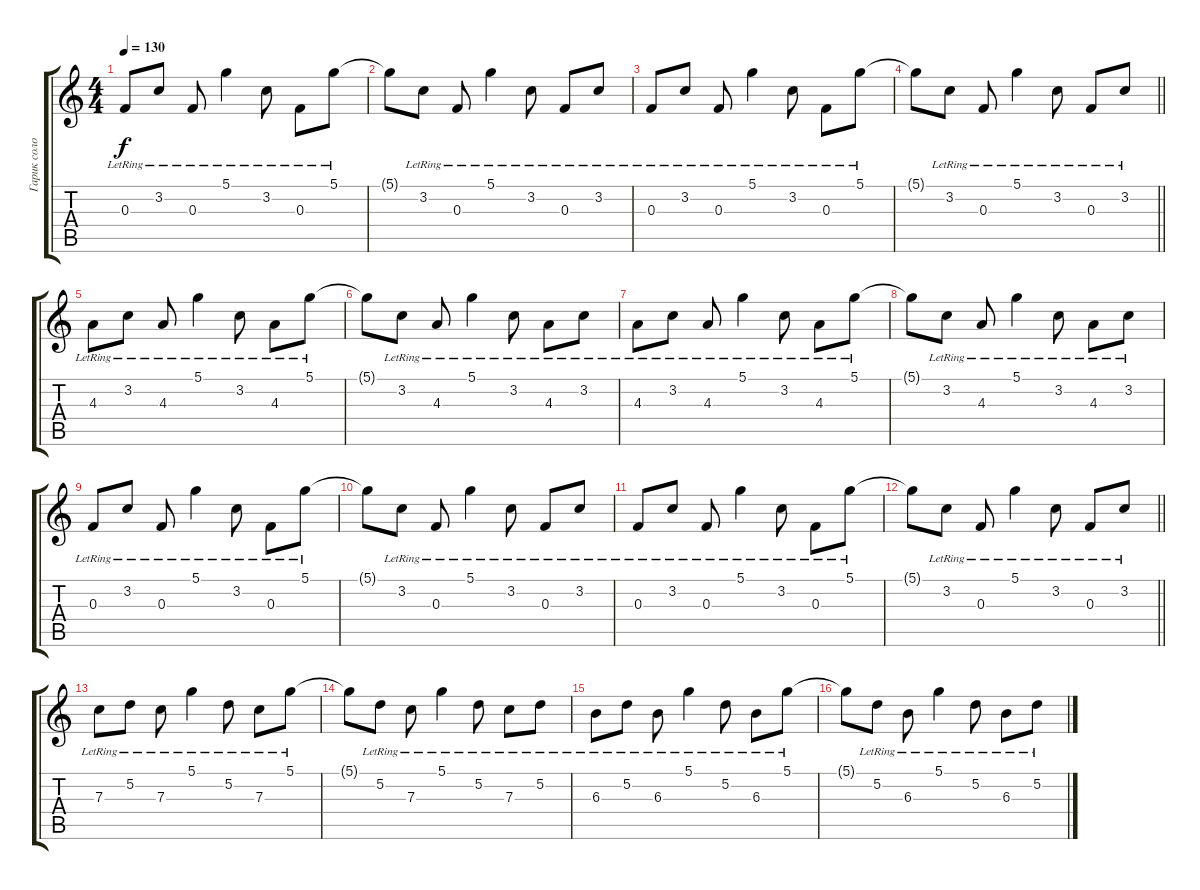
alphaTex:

\track ("Гарик соло" "Гарик соло") {instrument acousticguitarsteel}
\staff {score tabs}
\tuning (D4 A3 F3 C3 G2 C2) {hide}
\ts (4 4)
\tempo 130
\clef g2
\ks c
0.3{lr}.8{dy f} 3.2{lr}.8 0.3{lr}.8 5.1{lr}.4 3.2{lr}.8 0.3{lr}.8 5.1{lr}.8 |
5.1{t}.8 3.2{lr}.8 0.3{lr}.8 5.1{lr}.4 3.2{lr}.8 0.3{lr}.8 3.2{lr}.8 |
0.3{lr}.8 3.2{lr}.8 0.3{lr}.8 5.1{lr}.4 3.2{lr}.8 0.3{lr}.8 5.1{lr}.8 |
\barLineRight lightlight
5.1{t}.8 3.2{lr}.8 0.3{lr}.8 5.1{lr}.4 3.2{lr}.8 0.3{lr}.8 3.2{lr}.8 |
4.3{lr}.8 3.2{lr}.8 4.3{lr}.8 5.1{lr}.4 3.2{lr}.8 4.3{lr}.8 5.1{lr}.8 |
5.1{t}.8 3.2{lr}.8 4.3{lr}.8 5.1{lr}.4 3.2{lr}.8 4.3{lr}.8 3.2{lr}.8 |
4.3{lr}.8 3.2{lr}.8 4.3{lr}.8 5.1{lr}.4 3.2{lr}.8 4.3{lr}.8 5.1{lr}.8 |
5.1{t}.8 3.2{lr}.8 4.3{lr}.8 5.1{lr}.4 3.2{lr}.8 4.3{lr}.8 3.2{lr}.8 |
0.3{lr}.8 3.2{lr}.8 0.3{lr}.8 5.1{lr}.4 3.2{lr}.8 0.3{lr}.8 5.1{lr}.8 |
5.1{t}.8 3.2{lr}.8 0.3{lr}.8 5.1{lr}.4 3.2{lr}.8 0.3{lr}.8 3.2{lr}.8 |
0.3{lr}.8 3.2{lr}.8 0.3{lr}.8 5.1{lr}.4 3.2{lr}.8 0.3{lr}.8 5.1{lr}.8 |
\barLineRight lightlight
5.1{t}.8 3.2{lr}.8 0.3{lr}.8 5.1{lr}.4 3.2{lr}.8 0.3{lr}.8 3.2{lr}.8 |
7.3{lr}.8 5.2{lr}.8 7.3{lr}.8 5.1{lr}.4 5.2{lr}.8 7.3{lr}.8 5.1{lr}.8 |
5.1{t}.8 5.2{lr}.8 7.3{lr}.8 5.1{lr}.4 5.2{lr}.8 7.3{lr}.8 5.2{lr}.8 |
6.3{lr}.8 5.2{lr}.8 6.3{lr}.8 5.1{lr}.4 5.2{lr}.8 6.3{lr}.8 5.1{lr}.8 |
5.1{t}.8 5.2{lr}.8 6.3{lr}.8 5.1{lr}.4 5.2{lr}.8 6.3{lr}.8 5.2{lr}.8
